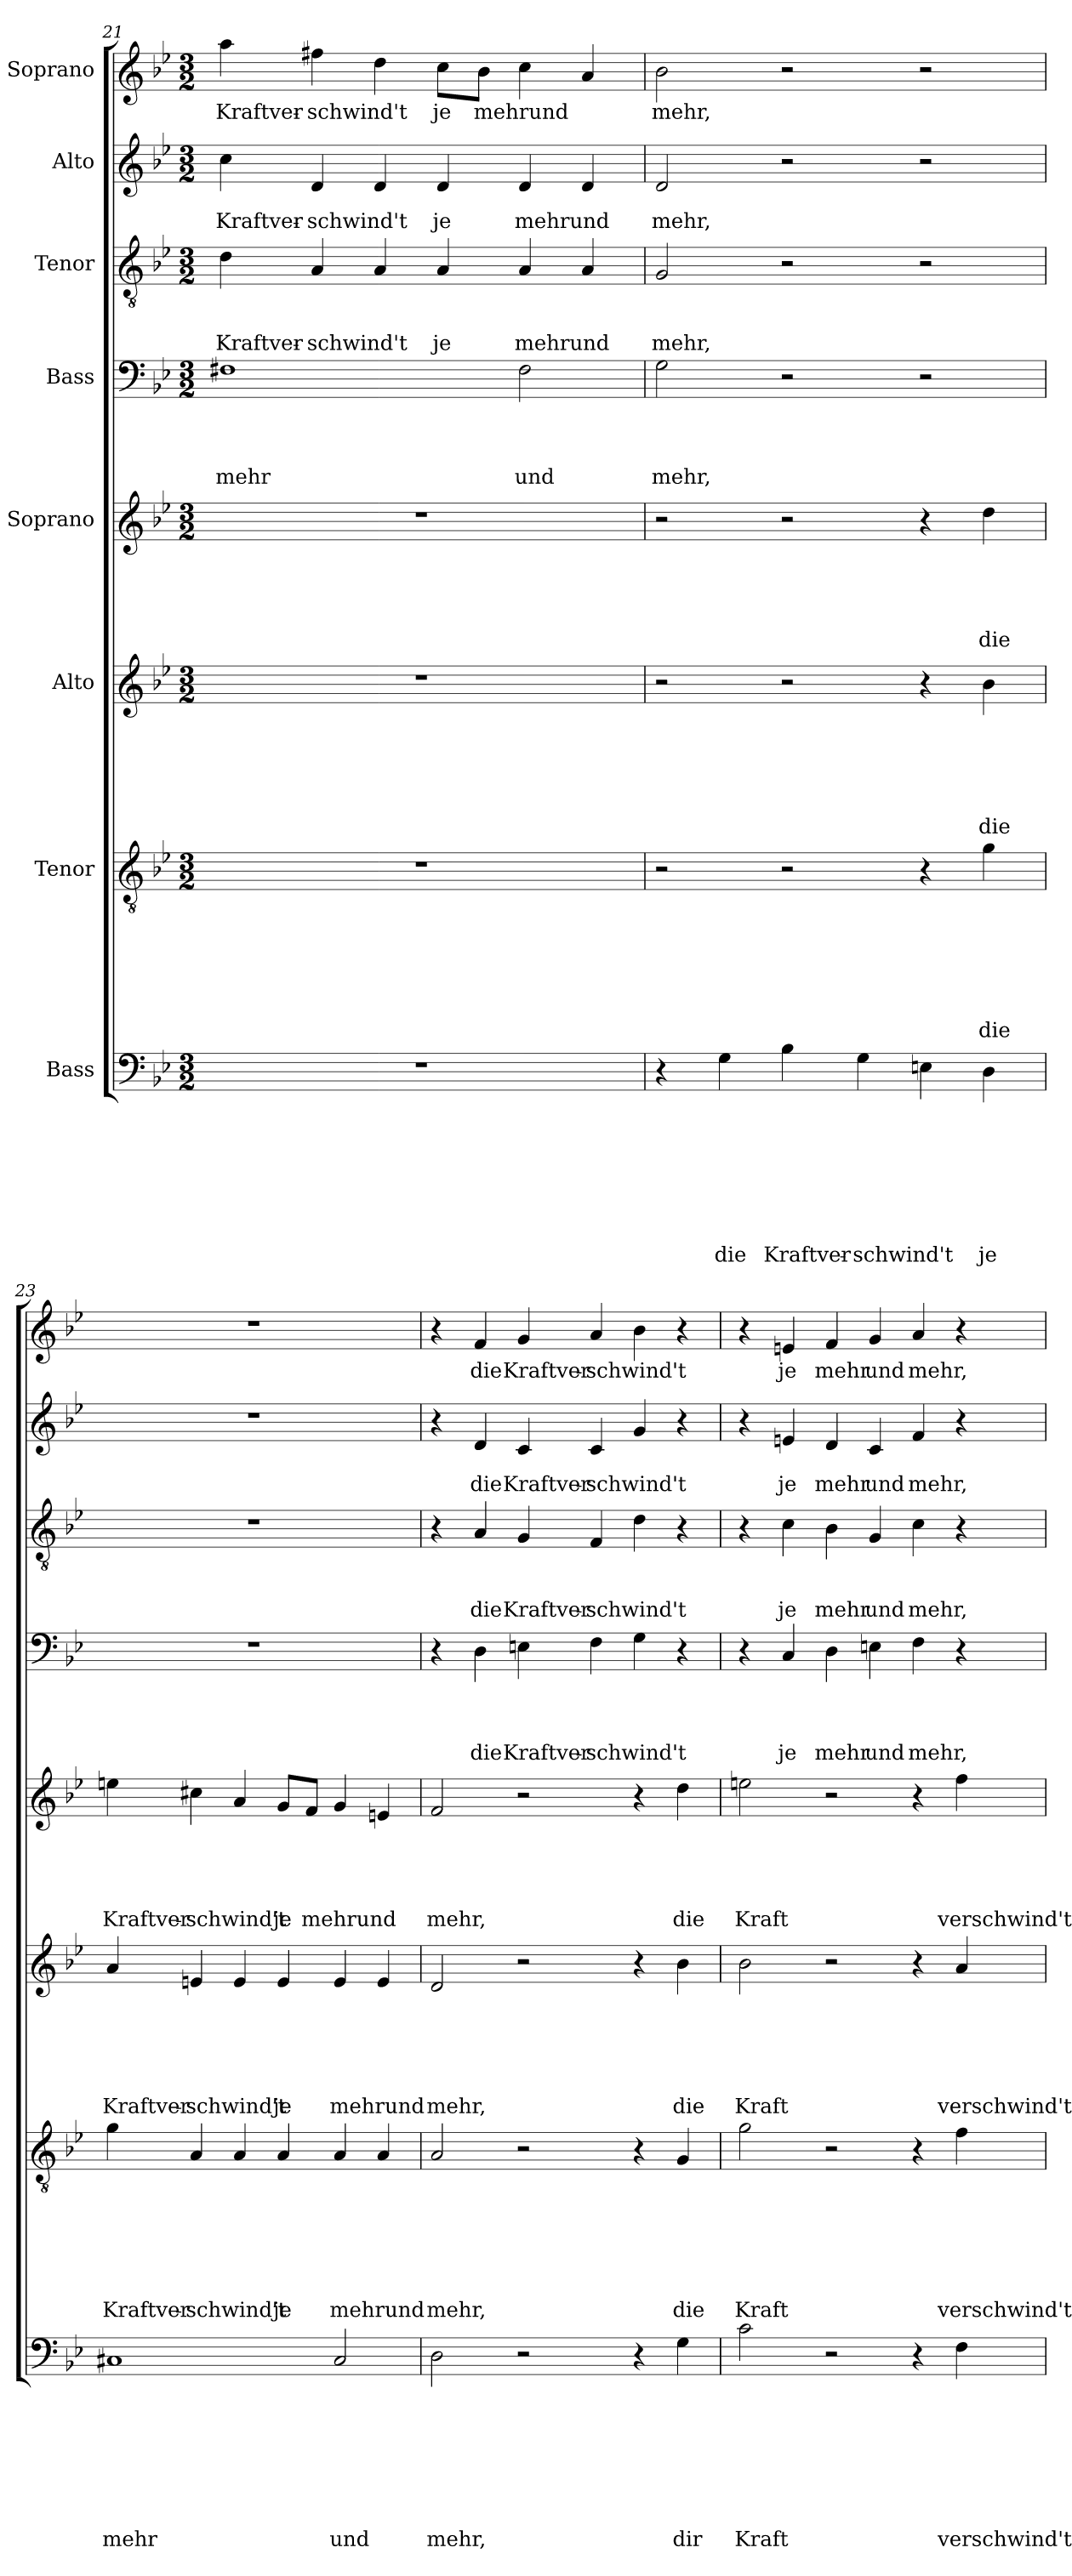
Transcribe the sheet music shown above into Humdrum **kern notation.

**kern	**text	**text	**text	**text	**text	**text	**text	**text	**kern	**text	**text	**text	**text	**text	**text	**text	**kern	**text	**text	**text	**text	**text	**text	**kern	**text	**text	**text	**text	**text	**kern	**text	**text	**text	**text	**kern	**text	**text	**text	**kern	**text	**text	**kern	**text
*part8	*part8	*part8	*part8	*part8	*part8	*part8	*part8	*part8	*part7	*part7	*part7	*part7	*part7	*part7	*part7	*part7	*part6	*part6	*part6	*part6	*part6	*part6	*part6	*part5	*part5	*part5	*part5	*part5	*part5	*part4	*part4	*part4	*part4	*part4	*part3	*part3	*part3	*part3	*part2	*part2	*part2	*part1	*part1
*staff8	*staff8	*staff8	*staff8	*staff8	*staff8	*staff8	*staff8	*staff8	*staff7	*staff7	*staff7	*staff7	*staff7	*staff7	*staff7	*staff7	*staff6	*staff6	*staff6	*staff6	*staff6	*staff6	*staff6	*staff5	*staff5	*staff5	*staff5	*staff5	*staff5	*staff4	*staff4	*staff4	*staff4	*staff4	*staff3	*staff3	*staff3	*staff3	*staff2	*staff2	*staff2	*staff1	*staff1
*I"Bass	*	*	*	*	*	*	*	*	*I"Tenor	*	*	*	*	*	*	*	*I"Alto	*	*	*	*	*	*	*I"Soprano	*	*	*	*	*	*I"Bass	*	*	*	*	*I"Tenor	*	*	*	*I"Alto	*	*	*I"Soprano	*
*clefF4	*	*	*	*	*	*	*	*	*clefGv2	*	*	*	*	*	*	*	*clefG2	*	*	*	*	*	*	*clefG2	*	*	*	*	*	*clefF4	*	*	*	*	*clefGv2	*	*	*	*clefG2	*	*	*clefG2	*
*k[b-e-]	*	*	*	*	*	*	*	*	*k[b-e-]	*	*	*	*	*	*	*	*k[b-e-]	*	*	*	*	*	*	*k[b-e-]	*	*	*	*	*	*k[b-e-]	*	*	*	*	*k[b-e-]	*	*	*	*k[b-e-]	*	*	*k[b-e-]	*
*B-:	*	*	*	*	*	*	*	*	*B-:	*	*	*	*	*	*	*	*B-:	*	*	*	*	*	*	*B-:	*	*	*	*	*	*B-:	*	*	*	*	*B-:	*	*	*	*B-:	*	*	*B-:	*
*M3/2	*	*	*	*	*	*	*	*	*M3/2	*	*	*	*	*	*	*	*M3/2	*	*	*	*	*	*	*M3/2	*	*	*	*	*	*M3/2	*	*	*	*	*M3/2	*	*	*	*M3/2	*	*	*M3/2	*
=21	=21	=21	=21	=21	=21	=21	=21	=21	=21	=21	=21	=21	=21	=21	=21	=21	=21	=21	=21	=21	=21	=21	=21	=21	=21	=21	=21	=21	=21	=21	=21	=21	=21	=21	=21	=21	=21	=21	=21	=21	=21	=21	=21
!LO:N:vis=1	!	!	!	!	!	!	!	!	!LO:N:vis=1	!	!	!	!	!	!	!	!LO:N:vis=1	!	!	!	!	!	!	!LO:N:vis=1	!	!	!	!	!	!	!	!	!	!LO:LY:b	!	!	!	!LO:LY:b	!	!	!LO:LY:b	!	!LO:LY:b
1.r	.	.	.	.	.	.	.	.	1.r	.	.	.	.	.	.	.	1.r	.	.	.	.	.	.	1.r	.	.	.	.	.	1F#X	.	.	.	mehr	4d\	.	.	Kraftver-	4cc\	.	Kraftver-	4aa\	Kraftver-
!	!	!	!	!	!	!	!	!	!	!	!	!	!	!	!	!	!	!	!	!	!	!	!	!	!	!	!	!	!	!	!	!	!	!	!	!	!	!LO:LY:b	!	!	!LO:LY:b	!	!LO:LY:b
.	.	.	.	.	.	.	.	.	.	.	.	.	.	.	.	.	.	.	.	.	.	.	.	.	.	.	.	.	.	.	.	.	.	.	4A/	.	.	-schwind't	4d/	.	-schwind't	4ff#X\	-schwind't
.	.	.	.	.	.	.	.	.	.	.	.	.	.	.	.	.	.	.	.	.	.	.	.	.	.	.	.	.	.	.	.	.	.	.	4A/	.	.	.	4d/	.	.	4dd\	.
!	!	!	!	!	!	!	!	!	!	!	!	!	!	!	!	!	!	!	!	!	!	!	!	!	!	!	!	!	!	!	!	!	!	!	!	!	!	!LO:LY:b	!	!	!LO:LY:b	!	!LO:LY:b
.	.	.	.	.	.	.	.	.	.	.	.	.	.	.	.	.	.	.	.	.	.	.	.	.	.	.	.	.	.	.	.	.	.	.	4A/	.	.	je	4d/	.	je	8cc\L	je
!	!	!	!	!	!	!	!	!	!	!	!	!	!	!	!	!	!	!	!	!	!	!	!	!	!	!	!	!	!	!	!	!	!	!	!	!	!	!	!	!	!	!	!LO:LY:b
.	.	.	.	.	.	.	.	.	.	.	.	.	.	.	.	.	.	.	.	.	.	.	.	.	.	.	.	.	.	.	.	.	.	.	.	.	.	.	.	.	.	8b-\J	mehrund
!	!	!	!	!	!	!	!	!	!	!	!	!	!	!	!	!	!	!	!	!	!	!	!	!	!	!	!	!	!	!	!	!	!	!LO:LY:b	!	!	!	!LO:LY:b	!	!	!LO:LY:b	!	!
.	.	.	.	.	.	.	.	.	.	.	.	.	.	.	.	.	.	.	.	.	.	.	.	.	.	.	.	.	.	2F#\	.	.	.	und	4A/	.	.	mehrund	4d/	.	mehrund	4cc\	.
.	.	.	.	.	.	.	.	.	.	.	.	.	.	.	.	.	.	.	.	.	.	.	.	.	.	.	.	.	.	.	.	.	.	.	4A/	.	.	.	4d/	.	.	4a/	.
=22	=22	=22	=22	=22	=22	=22	=22	=22	=22	=22	=22	=22	=22	=22	=22	=22	=22	=22	=22	=22	=22	=22	=22	=22	=22	=22	=22	=22	=22	=22	=22	=22	=22	=22	=22	=22	=22	=22	=22	=22	=22	=22	=22
!	!	!	!	!	!	!	!	!	!	!	!	!	!	!	!	!	!	!	!	!	!	!	!	!	!	!	!	!	!	!	!	!	!	!LO:LY:b	!	!	!	!LO:LY:b	!	!	!LO:LY:b	!	!LO:LY:b
4r	.	.	.	.	.	.	.	.	2r	.	.	.	.	.	.	.	2r	.	.	.	.	.	.	2r	.	.	.	.	.	2G\	.	.	.	mehr,	2G/	.	.	mehr,	2d/	.	mehr,	2b-\	mehr,
!	!	!	!	!	!	!	!	!LO:LY:b	!	!	!	!	!	!	!	!	!	!	!	!	!	!	!	!	!	!	!	!	!	!	!	!	!	!	!	!	!	!	!	!	!	!	!
4G\	.	.	.	.	.	.	.	die	.	.	.	.	.	.	.	.	.	.	.	.	.	.	.	.	.	.	.	.	.	.	.	.	.	.	.	.	.	.	.	.	.	.	.
!	!	!	!	!	!	!	!	!LO:LY:b	!	!	!	!	!	!	!	!	!	!	!	!	!	!	!	!	!	!	!	!	!	!	!	!	!	!	!	!	!	!	!	!	!	!	!
4B-\	.	.	.	.	.	.	.	Kraftver-	2r	.	.	.	.	.	.	.	2r	.	.	.	.	.	.	2r	.	.	.	.	.	2r	.	.	.	.	2r	.	.	.	2r	.	.	2r	.
!	!	!	!	!	!	!	!	!LO:LY:b	!	!	!	!	!	!	!	!	!	!	!	!	!	!	!	!	!	!	!	!	!	!	!	!	!	!	!	!	!	!	!	!	!	!	!
4G\	.	.	.	.	.	.	.	-schwind't	.	.	.	.	.	.	.	.	.	.	.	.	.	.	.	.	.	.	.	.	.	.	.	.	.	.	.	.	.	.	.	.	.	.	.
4En\	.	.	.	.	.	.	.	.	4r	.	.	.	.	.	.	.	4r	.	.	.	.	.	.	4r	.	.	.	.	.	2r	.	.	.	.	2r	.	.	.	2r	.	.	2r	.
!	!	!	!	!	!	!	!	!LO:LY:b	!	!	!	!	!	!	!	!LO:LY:b	!	!	!	!	!	!	!LO:LY:b	!	!	!	!	!	!LO:LY:b	!	!	!	!	!	!	!	!	!	!	!	!	!	!
4D\	.	.	.	.	.	.	.	je	4g\	.	.	.	.	.	.	die	4b-\	.	.	.	.	.	die	4dd\	.	.	.	.	die	.	.	.	.	.	.	.	.	.	.	.	.	.	.
=23	=23	=23	=23	=23	=23	=23	=23	=23	=23	=23	=23	=23	=23	=23	=23	=23	=23	=23	=23	=23	=23	=23	=23	=23	=23	=23	=23	=23	=23	=23	=23	=23	=23	=23	=23	=23	=23	=23	=23	=23	=23	=23	=23
!	!	!	!	!	!	!	!	!LO:LY:b	!	!	!	!	!	!	!	!LO:LY:b	!	!	!	!	!	!	!LO:LY:b	!	!	!	!	!	!LO:LY:b	!LO:N:vis=1	!	!	!	!	!LO:N:vis=1	!	!	!	!LO:N:vis=1	!	!	!LO:N:vis=1	!
1C#X	.	.	.	.	.	.	.	mehr	4g\	.	.	.	.	.	.	Kraftver-	4a/	.	.	.	.	.	Kraftver-	4een\	.	.	.	.	Kraftver-	1.r	.	.	.	.	1.r	.	.	.	1.r	.	.	1.r	.
!	!	!	!	!	!	!	!	!	!	!	!	!	!	!	!	!LO:LY:b	!	!	!	!	!	!	!LO:LY:b	!	!	!	!	!	!LO:LY:b	!	!	!	!	!	!	!	!	!	!	!	!	!	!
.	.	.	.	.	.	.	.	.	4A/	.	.	.	.	.	.	-schwind't	4en/	.	.	.	.	.	-schwind't	4cc#X\	.	.	.	.	-schwind't	.	.	.	.	.	.	.	.	.	.	.	.	.	.
.	.	.	.	.	.	.	.	.	4A/	.	.	.	.	.	.	.	4e/	.	.	.	.	.	.	4a/	.	.	.	.	.	.	.	.	.	.	.	.	.	.	.	.	.	.	.
!	!	!	!	!	!	!	!	!	!	!	!	!	!	!	!	!LO:LY:b	!	!	!	!	!	!	!LO:LY:b	!	!	!	!	!	!LO:LY:b	!	!	!	!	!	!	!	!	!	!	!	!	!	!
.	.	.	.	.	.	.	.	.	4A/	.	.	.	.	.	.	je	4e/	.	.	.	.	.	je	8g/L	.	.	.	.	je	.	.	.	.	.	.	.	.	.	.	.	.	.	.
!	!	!	!	!	!	!	!	!	!	!	!	!	!	!	!	!	!	!	!	!	!	!	!	!	!	!	!	!	!LO:LY:b	!	!	!	!	!	!	!	!	!	!	!	!	!	!
.	.	.	.	.	.	.	.	.	.	.	.	.	.	.	.	.	.	.	.	.	.	.	.	8f/J	.	.	.	.	mehrund	.	.	.	.	.	.	.	.	.	.	.	.	.	.
!	!	!	!	!	!	!	!	!LO:LY:b	!	!	!	!	!	!	!	!LO:LY:b	!	!	!	!	!	!	!LO:LY:b	!	!	!	!	!	!	!	!	!	!	!	!	!	!	!	!	!	!	!	!
2C#/	.	.	.	.	.	.	.	und	4A/	.	.	.	.	.	.	mehrund	4e/	.	.	.	.	.	mehrund	4g/	.	.	.	.	.	.	.	.	.	.	.	.	.	.	.	.	.	.	.
.	.	.	.	.	.	.	.	.	4A/	.	.	.	.	.	.	.	4e/	.	.	.	.	.	.	4en/	.	.	.	.	.	.	.	.	.	.	.	.	.	.	.	.	.	.	.
=24	=24	=24	=24	=24	=24	=24	=24	=24	=24	=24	=24	=24	=24	=24	=24	=24	=24	=24	=24	=24	=24	=24	=24	=24	=24	=24	=24	=24	=24	=24	=24	=24	=24	=24	=24	=24	=24	=24	=24	=24	=24	=24	=24
!	!	!	!	!	!	!	!	!LO:LY:b	!	!	!	!	!	!	!	!LO:LY:b	!	!	!	!	!	!	!LO:LY:b	!	!	!	!	!	!LO:LY:b	!	!	!	!	!	!	!	!	!	!	!	!	!	!
2D\	.	.	.	.	.	.	.	mehr,	2A/	.	.	.	.	.	.	mehr,	2d/	.	.	.	.	.	mehr,	2f/	.	.	.	.	mehr,	4r	.	.	.	.	4r	.	.	.	4r	.	.	4r	.
!	!	!	!	!	!	!	!	!	!	!	!	!	!	!	!	!	!	!	!	!	!	!	!	!	!	!	!	!	!	!	!	!	!	!LO:LY:b	!	!	!	!LO:LY:b	!	!	!LO:LY:b	!	!LO:LY:b
.	.	.	.	.	.	.	.	.	.	.	.	.	.	.	.	.	.	.	.	.	.	.	.	.	.	.	.	.	.	4D\	.	.	.	die	4A/	.	.	die	4d/	.	die	4f/	die
!	!	!	!	!	!	!	!	!	!	!	!	!	!	!	!	!	!	!	!	!	!	!	!	!	!	!	!	!	!	!	!	!	!	!LO:LY:b	!	!	!	!LO:LY:b	!	!	!LO:LY:b	!	!LO:LY:b
2r	.	.	.	.	.	.	.	.	2r	.	.	.	.	.	.	.	2r	.	.	.	.	.	.	2r	.	.	.	.	.	4En\	.	.	.	Kraftver-	4G/	.	.	Kraftver-	4c/	.	Kraftver-	4g/	Kraftver-
!	!	!	!	!	!	!	!	!	!	!	!	!	!	!	!	!	!	!	!	!	!	!	!	!	!	!	!	!	!	!	!	!	!	!LO:LY:b	!	!	!	!LO:LY:b	!	!	!LO:LY:b	!	!LO:LY:b
.	.	.	.	.	.	.	.	.	.	.	.	.	.	.	.	.	.	.	.	.	.	.	.	.	.	.	.	.	.	4F\	.	.	.	-schwind't	4F/	.	.	-schwind't	4c/	.	-schwind't	4a/	-schwind't
4r	.	.	.	.	.	.	.	.	4r	.	.	.	.	.	.	.	4r	.	.	.	.	.	.	4r	.	.	.	.	.	4G\	.	.	.	.	4d\	.	.	.	4g/	.	.	4b-\	.
!	!	!	!	!	!	!	!	!LO:LY:b	!	!	!	!	!	!	!	!LO:LY:b	!	!	!	!	!	!	!LO:LY:b	!	!	!	!	!	!LO:LY:b	!	!	!	!	!	!	!	!	!	!	!	!	!	!
4G\	.	.	.	.	.	.	.	dir	4G/	.	.	.	.	.	.	die	4b-\	.	.	.	.	.	die	4dd\	.	.	.	.	die	4r	.	.	.	.	4r	.	.	.	4r	.	.	4r	.
!!LO:LB:g=z
=25	=25	=25	=25	=25	=25	=25	=25	=25	=25	=25	=25	=25	=25	=25	=25	=25	=25	=25	=25	=25	=25	=25	=25	=25	=25	=25	=25	=25	=25	=25	=25	=25	=25	=25	=25	=25	=25	=25	=25	=25	=25	=25	=25
!	!	!	!	!	!	!	!	!LO:LY:b	!	!	!	!	!	!	!	!LO:LY:b	!	!	!	!	!	!	!LO:LY:b	!	!	!	!	!	!LO:LY:b	!	!	!	!	!	!	!	!	!	!	!	!	!	!
2c\	.	.	.	.	.	.	.	Kraft	2g\	.	.	.	.	.	.	Kraft	2b-\	.	.	.	.	.	Kraft	2een\	.	.	.	.	Kraft	4r	.	.	.	.	4r	.	.	.	4r	.	.	4r	.
!	!	!	!	!	!	!	!	!	!	!	!	!	!	!	!	!	!	!	!	!	!	!	!	!	!	!	!	!	!	!	!	!	!	!LO:LY:b	!	!	!	!LO:LY:b	!	!	!LO:LY:b	!	!LO:LY:b
.	.	.	.	.	.	.	.	.	.	.	.	.	.	.	.	.	.	.	.	.	.	.	.	.	.	.	.	.	.	4C/	.	.	.	je	4c\	.	.	je	4en/	.	je	4en/	je
!	!	!	!	!	!	!	!	!	!	!	!	!	!	!	!	!	!	!	!	!	!	!	!	!	!	!	!	!	!	!	!	!	!	!LO:LY:b	!	!	!	!LO:LY:b	!	!	!LO:LY:b	!	!LO:LY:b
2r	.	.	.	.	.	.	.	.	2r	.	.	.	.	.	.	.	2r	.	.	.	.	.	.	2r	.	.	.	.	.	4D\	.	.	.	mehr	4B-\	.	.	mehr	4d/	.	mehr	4f/	mehr
!	!	!	!	!	!	!	!	!	!	!	!	!	!	!	!	!	!	!	!	!	!	!	!	!	!	!	!	!	!	!	!	!	!	!LO:LY:b	!	!	!	!LO:LY:b	!	!	!LO:LY:b	!	!LO:LY:b
.	.	.	.	.	.	.	.	.	.	.	.	.	.	.	.	.	.	.	.	.	.	.	.	.	.	.	.	.	.	4En\	.	.	.	und	4G/	.	.	und	4c/	.	und	4g/	und
!	!	!	!	!	!	!	!	!	!	!	!	!	!	!	!	!	!	!	!	!	!	!	!	!	!	!	!	!	!	!	!	!	!	!LO:LY:b	!	!	!	!LO:LY:b	!	!	!LO:LY:b	!	!LO:LY:b
4r	.	.	.	.	.	.	.	.	4r	.	.	.	.	.	.	.	4r	.	.	.	.	.	.	4r	.	.	.	.	.	4F\	.	.	.	mehr,	4c\	.	.	mehr,	4f/	.	mehr,	4a/	mehr,
!	!	!	!	!	!	!	!	!LO:LY:b	!	!	!	!	!	!	!	!LO:LY:b	!	!	!	!	!	!	!LO:LY:b	!	!	!	!	!	!LO:LY:b	!	!	!	!	!	!	!	!	!	!	!	!	!	!
4F\	.	.	.	.	.	.	.	verschwind't	4f\	.	.	.	.	.	.	verschwind't	4a/	.	.	.	.	.	verschwind't	4ff\	.	.	.	.	verschwind't	4r	.	.	.	.	4r	.	.	.	4r	.	.	4r	.
=	=	=	=	=	=	=	=	=	=	=	=	=	=	=	=	=	=	=	=	=	=	=	=	=	=	=	=	=	=	=	=	=	=	=	=	=	=	=	=	=	=	=	=
*-	*-	*-	*-	*-	*-	*-	*-	*-	*-	*-	*-	*-	*-	*-	*-	*-	*-	*-	*-	*-	*-	*-	*-	*-	*-	*-	*-	*-	*-	*-	*-	*-	*-	*-	*-	*-	*-	*-	*-	*-	*-	*-	*-
